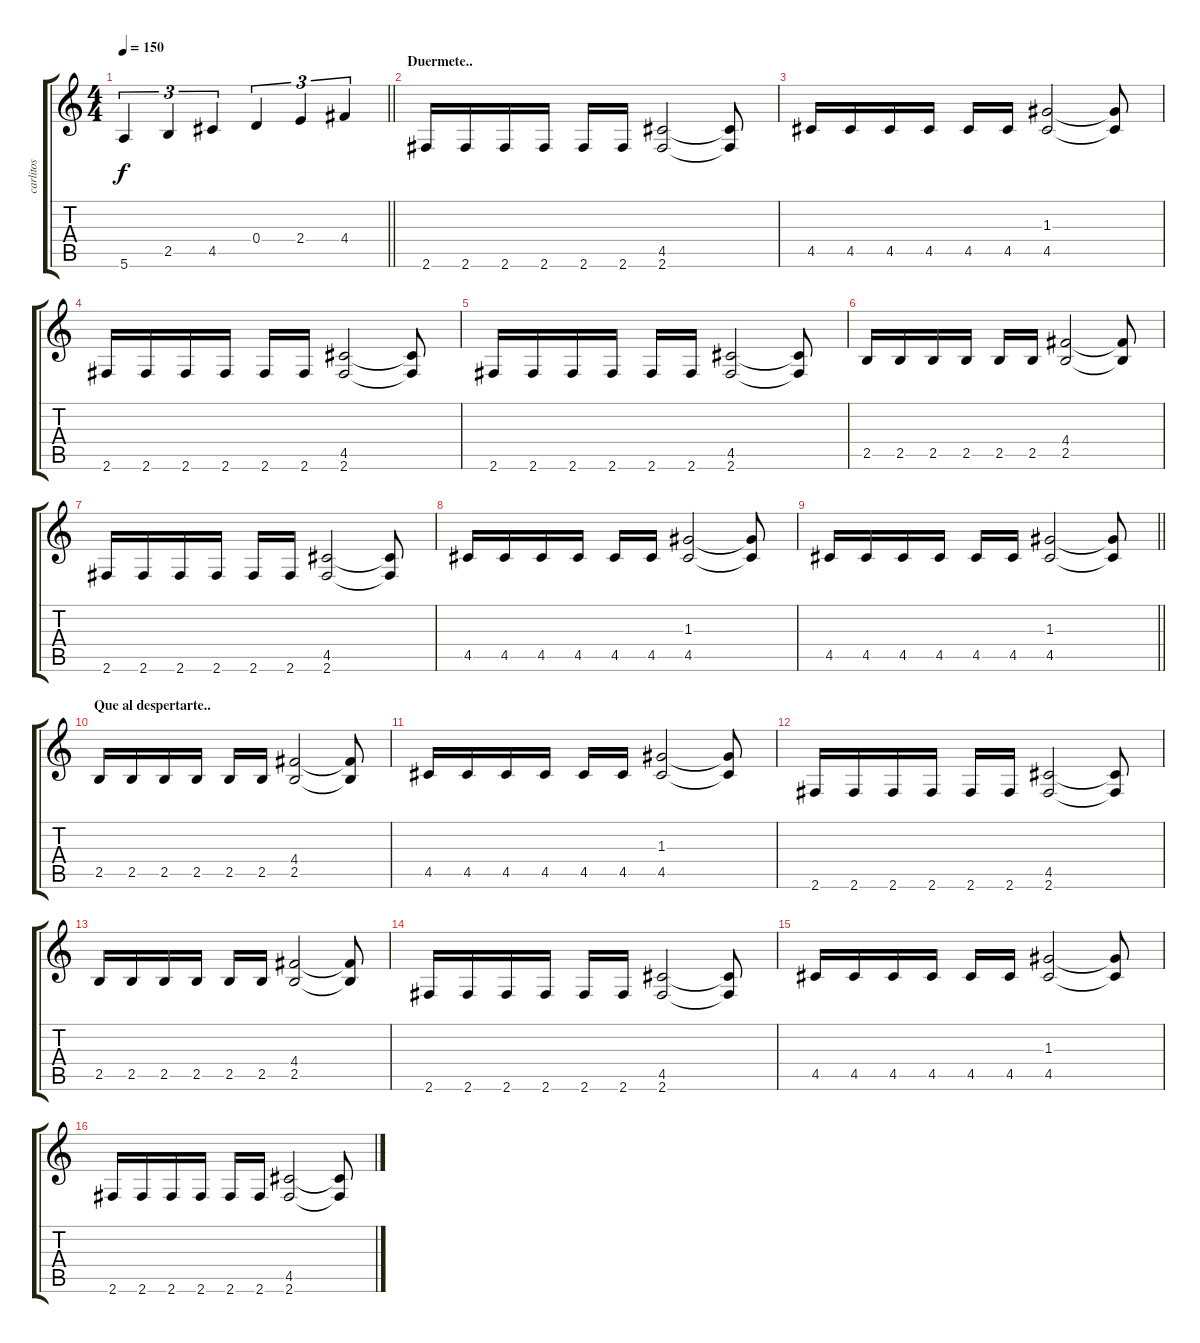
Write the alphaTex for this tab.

\track ("carlitos" "carlitos") {instrument overdrivenguitar}
\staff {score tabs}
\tuning (E4 B3 G3 D3 A2 E2) {hide}
\ts (4 4)
\tempo 150
\clef g2
\barLineRight lightlight
\ks c
5.6.4{tu (3 2) dy f} 2.5.4{tu (3 2)} 4.5.4{tu (3 2)} 0.4.4{tu (3 2)} 2.4.4{tu (3 2)} 4.4.4{tu (3 2)} |
\section ("" "Duermete..")
2.6.16 2.6.16 2.6.16 2.6.16 2.6.16 2.6.16 (4.5 2.6).2 (4.5{t} 2.6{t}).8 |
4.5.16 4.5.16 4.5.16 4.5.16 4.5.16 4.5.16 (1.3 4.5).2 (1.3{t} 4.5{t}).8 |
2.6.16 2.6.16 2.6.16 2.6.16 2.6.16 2.6.16 (4.5 2.6).2 (4.5{t} 2.6{t}).8 |
2.6.16 2.6.16 2.6.16 2.6.16 2.6.16 2.6.16 (4.5 2.6).2 (4.5{t} 2.6{t}).8 |
2.5.16 2.5.16 2.5.16 2.5.16 2.5.16 2.5.16 (4.4 2.5).2 (4.4{t} 2.5{t}).8 |
2.6.16 2.6.16 2.6.16 2.6.16 2.6.16 2.6.16 (4.5 2.6).2 (4.5{t} 2.6{t}).8 |
4.5.16 4.5.16 4.5.16 4.5.16 4.5.16 4.5.16 (1.3 4.5).2 (1.3{t} 4.5{t}).8 |
\barLineRight lightlight
4.5.16 4.5.16 4.5.16 4.5.16 4.5.16 4.5.16 (1.3 4.5).2 (1.3{t} 4.5{t}).8 |
\section ("" "Que al despertarte..")
2.5.16 2.5.16 2.5.16 2.5.16 2.5.16 2.5.16 (4.4 2.5).2 (4.4{t} 2.5{t}).8 |
4.5.16 4.5.16 4.5.16 4.5.16 4.5.16 4.5.16 (1.3 4.5).2 (1.3{t} 4.5{t}).8 |
2.6.16 2.6.16 2.6.16 2.6.16 2.6.16 2.6.16 (4.5 2.6).2 (4.5{t} 2.6{t}).8 |
2.5.16 2.5.16 2.5.16 2.5.16 2.5.16 2.5.16 (4.4 2.5).2 (4.4{t} 2.5{t}).8 |
2.6.16 2.6.16 2.6.16 2.6.16 2.6.16 2.6.16 (4.5 2.6).2 (4.5{t} 2.6{t}).8 |
4.5.16 4.5.16 4.5.16 4.5.16 4.5.16 4.5.16 (1.3 4.5).2 (1.3{t} 4.5{t}).8 |
2.6.16 2.6.16 2.6.16 2.6.16 2.6.16 2.6.16 (4.5 2.6).2 (4.5{t} 2.6{t}).8
